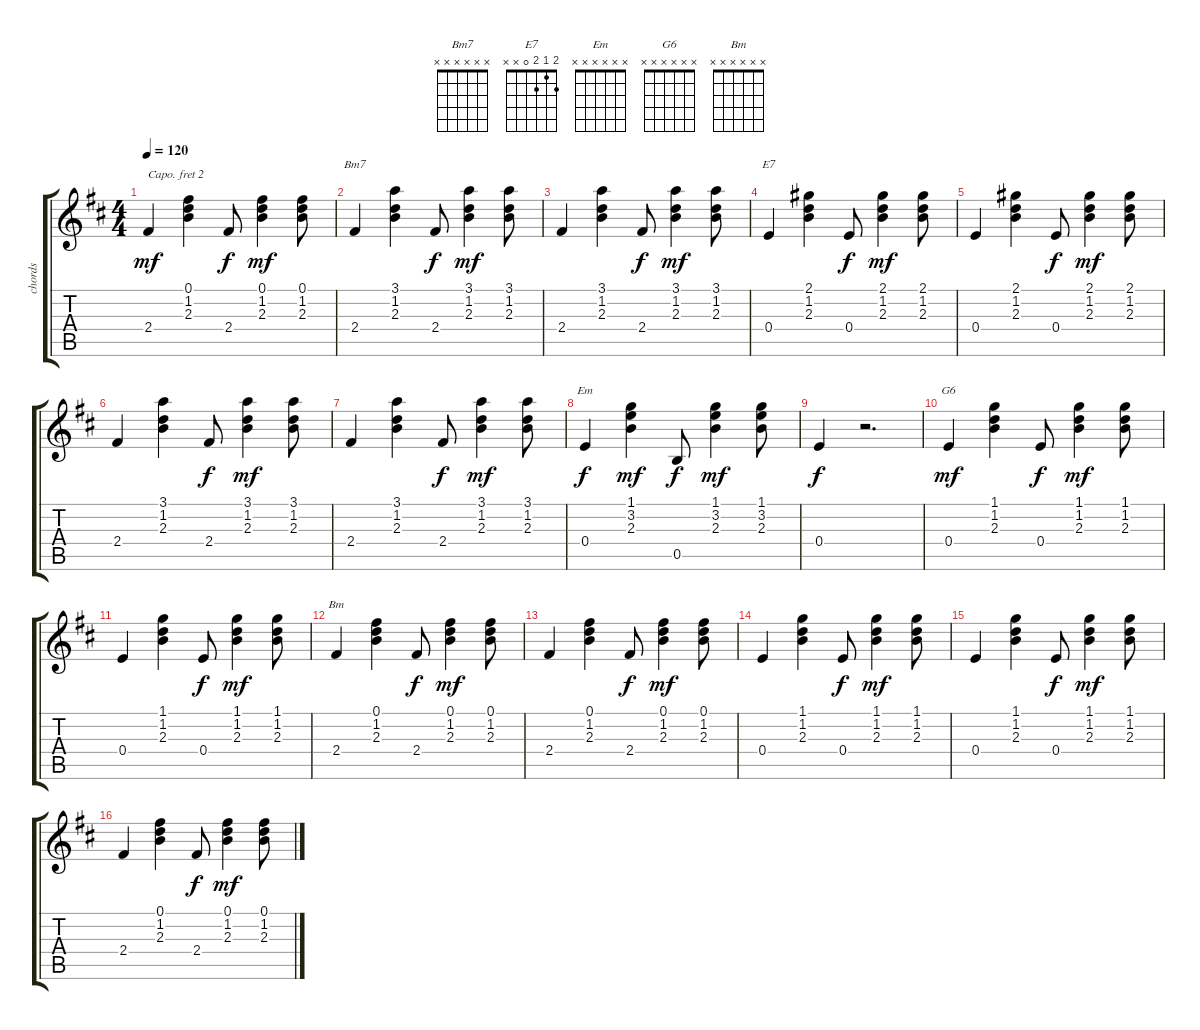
\track ("chords" "chords") {instrument acousticguitarnylon}
\staff {score tabs}
\capo 2
\tuning (E4 B3 G3 D3 A2 E2) {hide}
\chord ("Bm7" x x x x x x)
\chord ("E7" 2 1 2 0 x x)
\chord ("Em" x x x x x x)
\chord ("G6" x x x x x x)
\chord ("Bm" x x x x x x)
\ts (4 4)
\tempo 120
\clef g2
\ks bminor
2.4.4{dy mf} (0.1 1.2 2.3).4 2.4.8{dy f} (0.1 1.2 2.3).4{dy mf} (0.1 1.2 2.3).8 |
2.4.4{ch "Bm7"} (3.1 1.2 2.3).4 2.4.8{dy f} (3.1 1.2 2.3).4{dy mf} (3.1 1.2 2.3).8 |
2.4.4 (3.1 1.2 2.3).4 2.4.8{dy f} (3.1 1.2 2.3).4{dy mf} (3.1 1.2 2.3).8 |
0.4.4{ch "E7"} (2.1 1.2 2.3).4 0.4.8{dy f} (2.1 1.2 2.3).4{dy mf} (2.1 1.2 2.3).8 |
0.4.4 (2.1 1.2 2.3).4 0.4.8{dy f} (2.1 1.2 2.3).4{dy mf} (2.1 1.2 2.3).8 |
2.4.4 (3.1 1.2 2.3).4 2.4.8{dy f} (3.1 1.2 2.3).4{dy mf} (3.1 1.2 2.3).8 |
2.4.4 (3.1 1.2 2.3).4 2.4.8{dy f} (3.1 1.2 2.3).4{dy mf} (3.1 1.2 2.3).8 |
0.4.4{ch "Em" dy f} (1.1 3.2 2.3).4{dy mf} 0.5.8{dy f} (1.1 3.2 2.3).4{dy mf} (1.1 3.2 2.3).8 |
0.4.4{dy f} r.2{d} |
0.4.4{ch "G6" dy mf volume 12} (1.1 1.2 2.3).4 0.4.8{dy f} (1.1 1.2 2.3).4{dy mf} (1.1 1.2 2.3).8 |
0.4.4{volume 11} (1.1 1.2 2.3).4 0.4.8{dy f} (1.1 1.2 2.3).4{dy mf} (1.1 1.2 2.3).8 |
2.4.4{ch "Bm" volume 10} (0.1 1.2 2.3).4 2.4.8{dy f} (0.1 1.2 2.3).4{dy mf} (0.1 1.2 2.3).8 |
2.4.4{volume 9} (0.1 1.2 2.3).4 2.4.8{dy f} (0.1 1.2 2.3).4{dy mf} (0.1 1.2 2.3).8 |
0.4.4{volume 8} (1.1 1.2 2.3).4 0.4.8{dy f} (1.1 1.2 2.3).4{dy mf} (1.1 1.2 2.3).8 |
0.4.4{volume 7} (1.1 1.2 2.3).4 0.4.8{dy f} (1.1 1.2 2.3).4{dy mf} (1.1 1.2 2.3).8 |
2.4.4{volume 6} (0.1 1.2 2.3).4 2.4.8{dy f} (0.1 1.2 2.3).4{dy mf} (0.1 1.2 2.3).8
